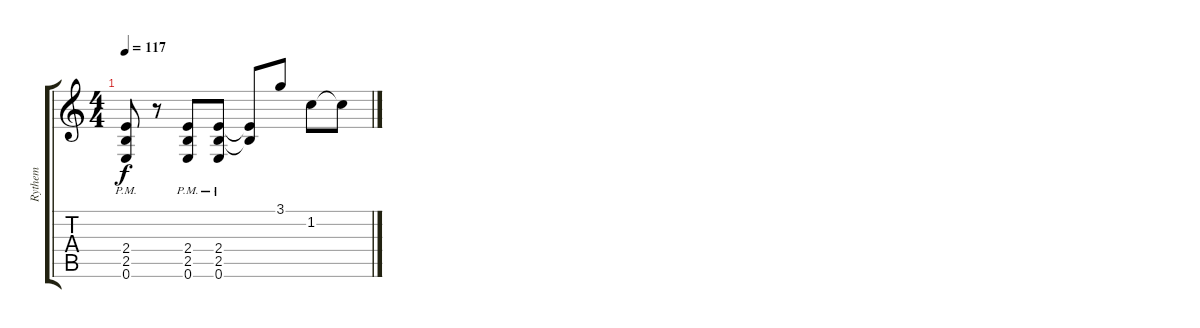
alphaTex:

\track ("Rythem" "Rythem") {instrument acousticguitarsteel}
\staff {score tabs}
\tuning (E4 B3 G3 D3 A2 E2) {hide}
\ts (4 4)
\tempo 117
\clef g2
\ks c
(2.4{pm} 2.5{pm} 0.6{pm}).8{dy f} r.8 (2.4{pm} 2.5{pm} 0.6{pm}).8 (2.4{pm} 2.5{pm} 0.6{pm}).8 (2.4{t} 2.5{t}).8 3.1.8 1.2.8 1.2{t}.8
